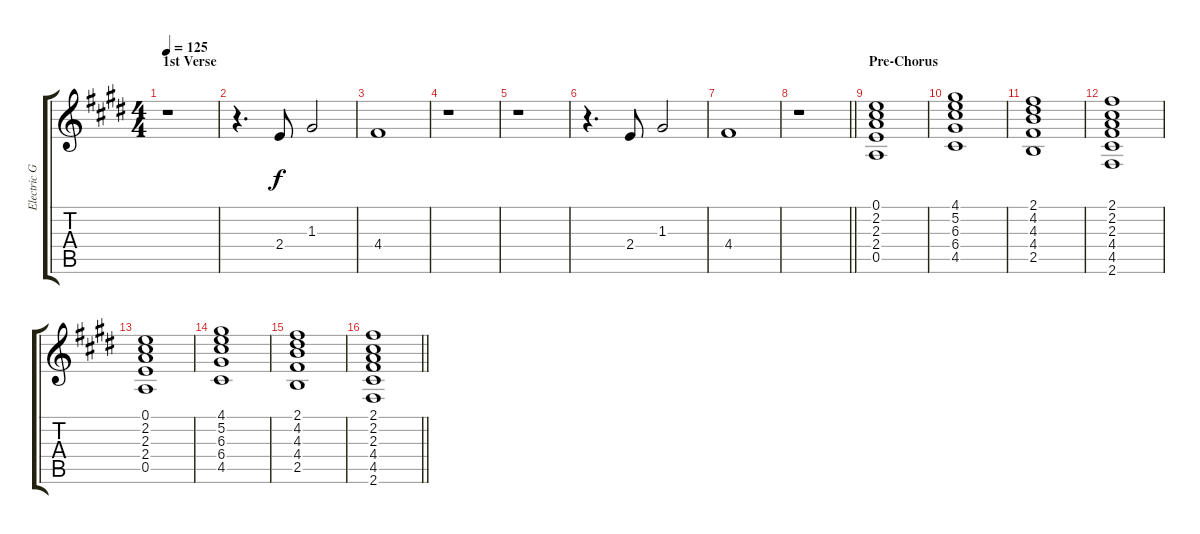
\track ("Electric Guitar" "Electric G") {instrument electricguitarclean}
\staff {score tabs}
\tuning (E4 B3 G3 D3 A2 E2) {hide}
\ts (4 4)
\section ("" "1st Verse")
\tempo 125
\clef g2
\ks c#minor
r.1{dy f} |
r.4{d} 2.4.8 1.3.2 |
4.4.1 |
r.1 |
r.1 |
r.4{d} 2.4.8 1.3.2 |
4.4.1 |
\barLineRight lightlight
r.1 |
\section ("" "Pre-Chorus")
(0.1 2.2 2.3 2.4 0.5).1 |
(4.1 5.2 6.3 6.4 4.5).1 |
(2.1 4.2 4.3 4.4 2.5).1 |
(2.1 2.2 2.3 4.4 4.5 2.6).1 |
(0.1 2.2 2.3 2.4 0.5).1 |
(4.1 5.2 6.3 6.4 4.5).1 |
(2.1 4.2 4.3 4.4 2.5).1 |
\barLineRight lightlight
(2.1 2.2 2.3 4.4 4.5 2.6).1
